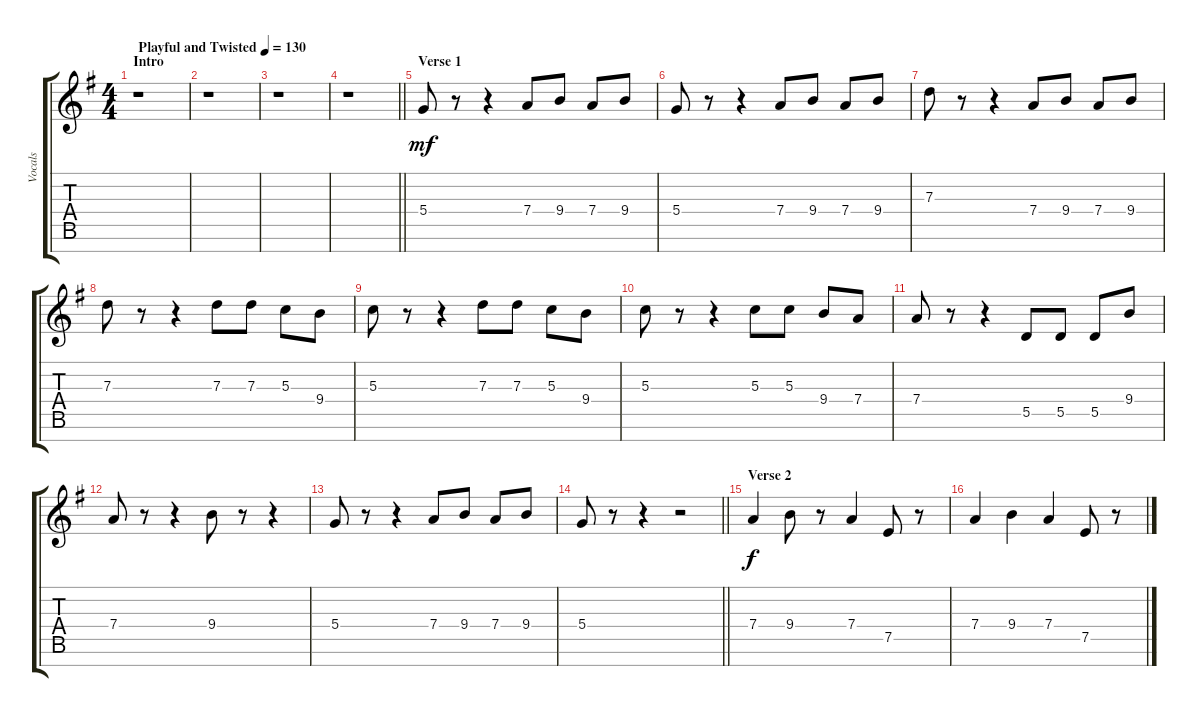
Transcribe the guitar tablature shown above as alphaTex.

\track ("Vocals" "Vocals") {instrument flute}
\staff {score tabs}
\tuning (E5 B4 G4 D4 A3 E3 B2) {hide}
\ts (4 4)
\section ("" "Intro")
\tempo (130 "Playful and Twisted")
\clef g2
\ks g
r.1{dy mf instrument flute} |
r.1 |
r.1 |
\barLineRight lightlight
r.1 |
\section ("" "Verse 1")
5.4.8 r.8 r.4 7.4.8 9.4.8 7.4.8 9.4.8 |
5.4.8 r.8 r.4 7.4.8 9.4.8 7.4.8 9.4.8 |
7.3.8 r.8 r.4 7.4.8 9.4.8 7.4.8 9.4.8 |
7.3.8 r.8 r.4 7.3.8 7.3.8 5.3.8 9.4.8 |
5.3.8 r.8 r.4 7.3.8 7.3.8 5.3.8 9.4.8 |
5.3.8 r.8 r.4 5.3.8 5.3.8 9.4.8 7.4.8 |
7.4.8 r.8 r.4 5.5.8 5.5.8 5.5.8 9.4.8 |
7.4.8 r.8 r.4 9.4.8 r.8 r.4 |
5.4.8 r.8 r.4 7.4.8 9.4.8 7.4.8 9.4.8 |
\barLineRight lightlight
5.4.8 r.8 r.4 r.2 |
\section ("" "Verse 2")
7.4.4{dy f} 9.4.8 r.8 7.4.4 7.5.8 r.8 |
7.4.4 9.4.4 7.4.4 7.5.8 r.8
